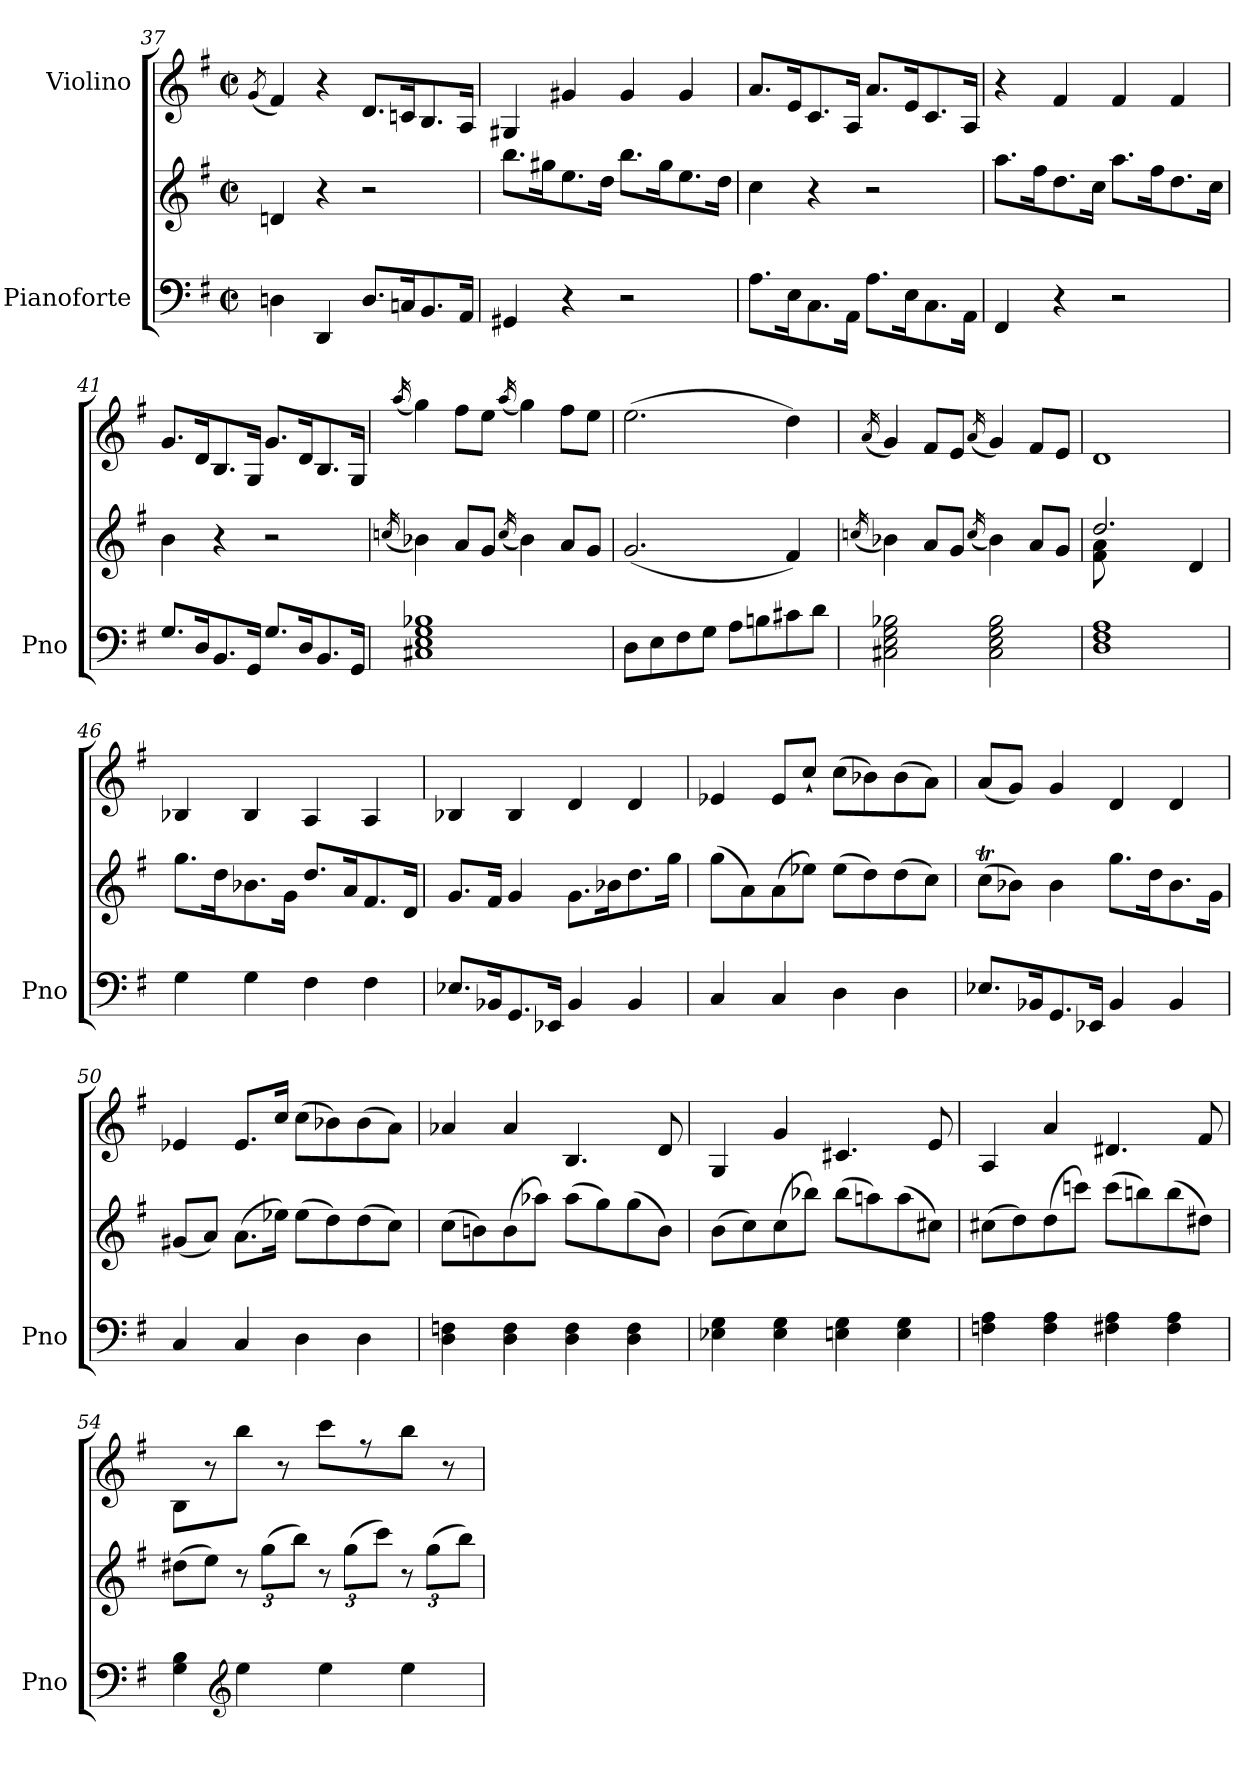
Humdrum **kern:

**kern	**kern	**kern
*part2	*part2	*part1
*staff3	*staff2	*staff1
*I"Pianoforte	*	*I"Violino
*I'Pno	*	*
*clefF4	*clefG2	*clefG2
*k[f#]	*k[f#]	*k[f#]
*M2/2	*M2/2	*M2/2
*met(c|)	*met(c|)	*met(c|)
=37	=37	=37
.	.	(<8qg/
4Dn\	4dn/	4f#/)
4DD/	4r	4r
8.D/L	2r	8.d/L
16Cn/K	.	16cn/K
8.BB/	.	8.B/
16AA/Jk	.	16A/Jk
!!LO:LB:g=z
=38	=38	=38
4GG#X/	8.bb\L	4G#X/
.	16gg#X\K	.
4r	8.ee\	4g#X/
.	16dd\Jk	.
2r	8.bb\L	4g#/
.	16gg#\K	.
.	8.ee\	4g#/
.	16dd\Jk	.
=39	=39	=39
8.A\L	4cc\	8.a/L
16E\K	.	16e/K
8.C\	4r	8.c/
16AA\Jk	.	16A/Jk
8.A\L	2r	8.a/L
16E\K	.	16e/K
8.C\	.	8.c/
16AA\Jk	.	16A/Jk
=40	=40	=40
4FF#/	8.aa\L	4r
.	16ff#\K	.
4r	8.dd\	4f#/
.	16cc\Jk	.
2r	8.aa\L	4f#/
.	16ff#\K	.
.	8.dd\	4f#/
.	16cc\Jk	.
=41	=41	=41
8.G/L	4b\	8.g/L
16D/K	.	16d/K
8.BB/	4r	8.B/
16GG/Jk	.	16G/Jk
8.G/L	2r	8.g/L
16D/K	.	16d/K
8.BB/	.	8.B/
16GG/Jk	.	16G/Jk
!!LO:PB:g=z
=42	=42	=42
.	(<16qccn/	(<16qaa/
1C#X 1E 1G 1B-X	4b-X\)	4gg\)
.	8a/L	8ff#\L
.	8g/J	8ee\J
.	(<16qcc/	(<16qaa/
.	4b-\)	4gg\)
.	8a/L	8ff#\L
.	8g/J	8ee\J
=43	=43	=43
8D\L	(<2.g/	(>2.ee\
8E\	.	.
8F#\	.	.
8G\J	.	.
8A\L	.	.
8Bn\	.	.
8c#X\	4f#/)	4dd\)
8d\J	.	.
=44	=44	=44
.	(<16qccn/	(<16qa/
2C#X\ 2E\ 2G\ 2B-X\	4b-X\)	4g/)
.	8a/L	8f#/L
.	8g/J	8e/J
.	(<16qcc/	(<16qa/
2C#\ 2E\ 2G\ 2B-\	4b-\)	4g/)
.	8a/L	8f#/L
.	8g/J	8e/J
=45	=45	=45
*	*^	*
1D 1F# 1A	2.dd/	8f#\ 8a\	1d
.	.	2..ryy	.
.	4d/	.	.
*	*v	*v	*
!!LO:LB:g=z
=46	=46	=46
4G\	8.gg\L	4B-X/
.	16dd\K	.
4G\	8.b-X\	4B-/
.	16g\Jk	.
4F#\	8.dd/L	4A/
.	16a/K	.
4F#\	8.f#/	4A/
.	16d/Jk	.
=47	=47	=47
8.E-X/L	8.g/L	4B-X/
16BB-X/K	16f#/Jk	.
8.GG/	4g/	4B-/
16EE-X/Jk	.	.
4BB-/	8.g\L	4d/
.	16b-X\K	.
4BB-/	8.dd\	4d/
.	16gg\Jk	.
=48	=48	=48
4C/	(>8gg\L	4e-X/
.	8a\)	.
4C/	(>8a\	8e-/L
.	8ee-X\J)	8cc`/J
4D\	(>8ee-\L	(>8cc\L
.	8dd\)	8b-X\)
4D\	(>8dd\	(>8b-\
.	8cc\J)	8a\J)
=49	=49	=49
8.E-X/L	(>8ccT\L	(<8a/L
.	8b-X\J)	8g/J)
16BB-X/K	.	.
8.GG/	4b-\	4g/
16EE-X/Jk	.	.
4BB-/	8.gg\L	4d/
.	16dd\K	.
4BB-/	8.b-\	4d/
.	16g\Jk	.
!!LO:LB:g=z
=50	=50	=50
4C/	(<8g#X/L	4e-X/
.	8a/J)	.
4C/	(>8.a\L	8.e-/L
.	16ee-X\Jk)	16cc/Jk
4D\	(>8ee-\L	(>8cc\L
.	8dd\)	8b-X\)
4D\	(>8dd\	(>8b-\
.	8cc\J)	8a\J)
=51	=51	=51
4D\ 4Fn\	(>8cc\L	4a-X/
.	8bn\)	.
4D\ 4F\	(>8b\	4a-/
.	8aa-X\J)	.
4D\ 4F\	(>8aa-\L	4.B/
.	8gg\)	.
4D\ 4F\	(>8gg\	.
.	8b\J)	8d/
=52	=52	=52
4E-X\ 4G\	(>8b\L	4G/
.	8cc\)	.
4E-\ 4G\	(>8cc\	4g/
.	8bb-X\J)	.
4En\ 4G\	(>8bb-\L	4.c#X/
.	8aan\)	.
4E\ 4G\	(>8aa\	.
.	8cc#X\J)	8e/
!!LO:LB:g=z
=53	=53	=53
4Fn\ 4A\	(>8cc#X\L	4A/
.	8dd\)	.
4F\ 4A\	(>8dd\	4a/
.	8cccn\J)	.
4F#X\ 4A\	(>8ccc\L	4.d#X/
.	8bbn\)	.
4F#\ 4A\	(>8bb\	.
.	8dd#X\J)	8f#/
=54	=54	=54
4G\ 4B\	(>8dd#X\L	8B\L
.	8ee\J)	8r
*clefG2	*	*
*	*Xbrackettup	*
4ee\	12r	8bb\J
.	(>12gg\L	.
.	.	8r
.	12bb\J)	.
4ee\	12r	8ccc\L
.	(>12gg\L	.
.	.	8rff
.	12ccc\J)	.
4ee\	12r	8bb\J
.	(>12gg\L	.
.	.	8r
.	12bb\J)	.
=	=	=
*-	*-	*-
